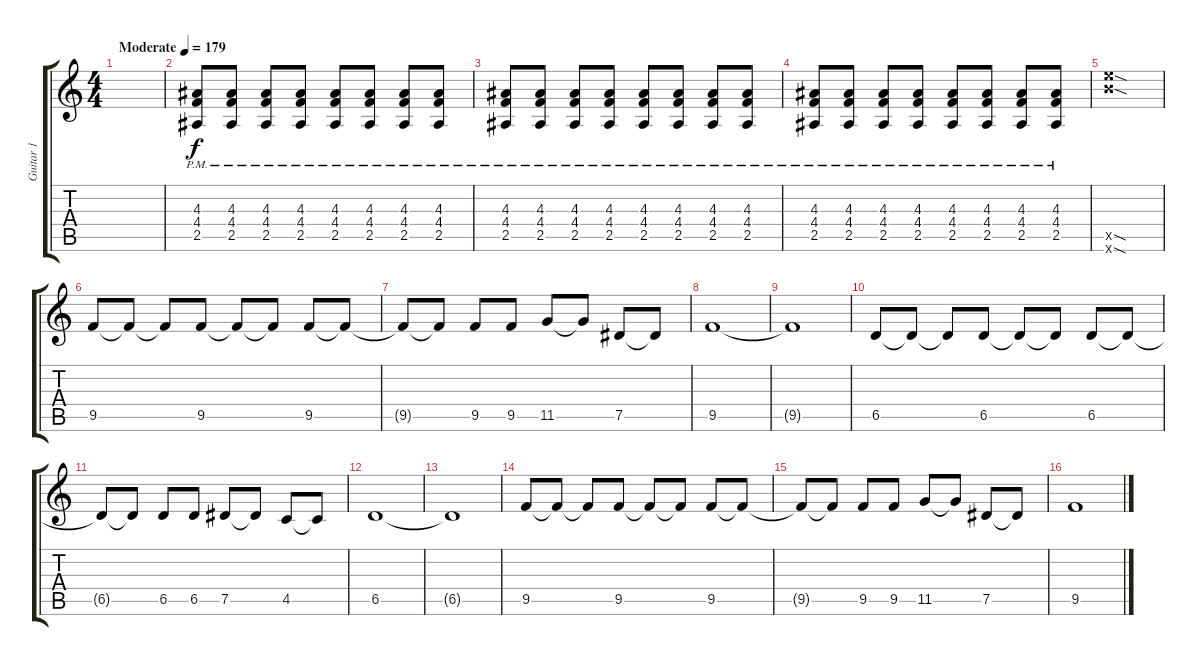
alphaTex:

\track ("Guitar 1" "Guitar 1") {instrument overdrivenguitar}
\staff {score tabs}
\tuning (Eb4 Bb3 Gb3 Db3 Ab2 Eb2) {hide}
\ts (4 4)
\tempo (179 "Moderate")
\clef g2
\ks c
|
(4.3{pm} 4.4{pm} 2.5{pm}).8 (4.3{pm} 4.4{pm} 2.5{pm}).8 (4.3{pm} 4.4{pm} 2.5{pm}).8 (4.3{pm} 4.4{pm} 2.5{pm}).8 (4.3{pm} 4.4{pm} 2.5{pm}).8 (4.3{pm} 4.4{pm} 2.5{pm}).8 (4.3{pm} 4.4{pm} 2.5{pm}).8 (4.3{pm} 4.4{pm} 2.5{pm}).8 |
(4.3{pm} 4.4{pm} 2.5{pm}).8 (4.3{pm} 4.4{pm} 2.5{pm}).8 (4.3{pm} 4.4{pm} 2.5{pm}).8 (4.3{pm} 4.4{pm} 2.5{pm}).8 (4.3{pm} 4.4{pm} 2.5{pm}).8 (4.3{pm} 4.4{pm} 2.5{pm}).8 (4.3{pm} 4.4{pm} 2.5{pm}).8 (4.3{pm} 4.4{pm} 2.5{pm}).8 |
(4.3{pm} 4.4{pm} 2.5{pm}).8 (4.3{pm} 4.4{pm} 2.5{pm}).8 (4.3{pm} 4.4{pm} 2.5{pm}).8 (4.3{pm} 4.4{pm} 2.5{pm}).8 (4.3{pm} 4.4{pm} 2.5{pm}).8 (4.3{pm} 4.4{pm} 2.5{pm}).8 (4.3{pm} 4.4{pm} 2.5{pm}).8 (4.3{pm} 4.4{pm} 2.5{pm}).8 |
(20.5{sod x} 20.6{sod x}).1 |
9.5.8 9.5{t}.8 9.5{t}.8 9.5.8 9.5{t}.8 9.5{t}.8 9.5.8 9.5{t}.8 |
9.5{t}.8 9.5{t}.8 9.5.8 9.5.8 11.5.8 11.5{t}.8 7.5.8 7.5{t}.8 |
9.5.1 |
9.5{t}.1 |
6.5.8 6.5{t}.8 6.5{t}.8 6.5.8 6.5{t}.8 6.5{t}.8 6.5.8 6.5{t}.8 |
6.5{t}.8 6.5{t}.8 6.5.8 6.5.8 7.5.8 7.5{t}.8 4.5.8 4.5{t}.8 |
6.5.1 |
6.5{t}.1 |
9.5.8 9.5{t}.8 9.5{t}.8 9.5.8 9.5{t}.8 9.5{t}.8 9.5.8 9.5{t}.8 |
9.5{t}.8 9.5{t}.8 9.5.8 9.5.8 11.5.8 11.5{t}.8 7.5.8 7.5{t}.8 |
9.5.1
